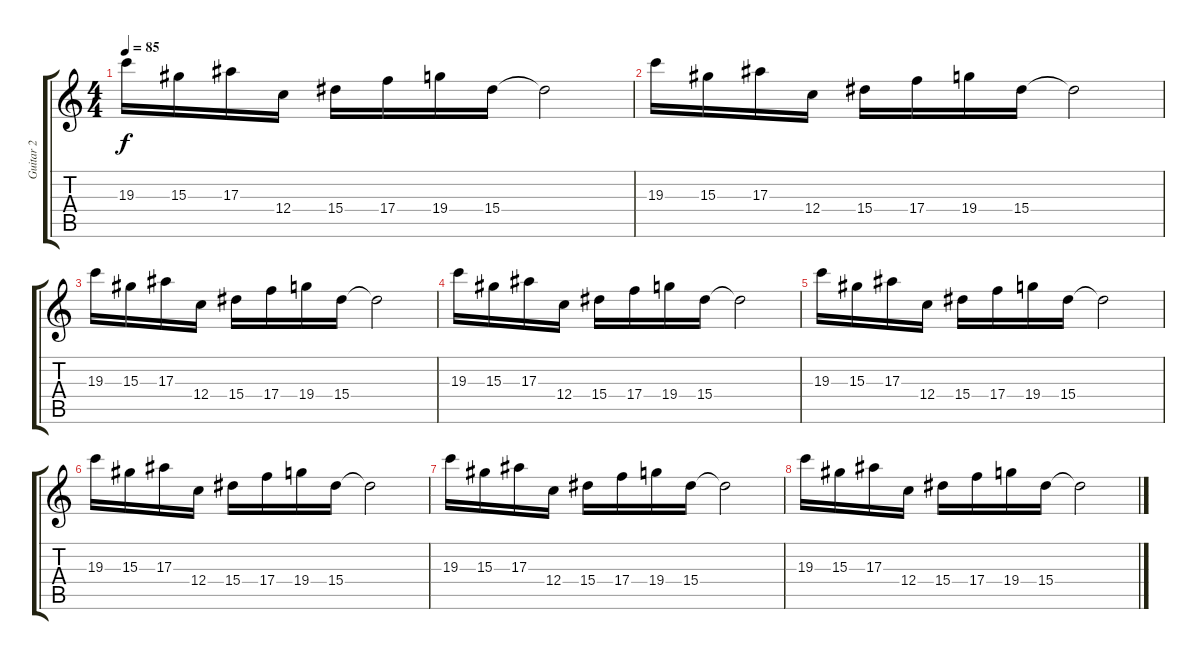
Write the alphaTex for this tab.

\track ("Guitar 2" "Guitar 2") {instrument distortionguitar}
\staff {score tabs}
\tuning (D4 A3 F3 C3 G2 C2) {hide}
\ts (4 4)
\tempo 85
\clef g2
\ks c
19.3.16{dy f balance 1} 15.3.16 17.3.16 12.4.16 15.4.16 17.4.16 19.4.16 15.4.16 15.4{t}.2 |
19.3.16 15.3.16 17.3.16 12.4.16 15.4.16 17.4.16 19.4.16 15.4.16 15.4{t}.2 |
19.3.16 15.3.16 17.3.16 12.4.16 15.4.16 17.4.16 19.4.16 15.4.16 15.4{t}.2 |
19.3.16 15.3.16 17.3.16 12.4.16 15.4.16 17.4.16 19.4.16 15.4.16 15.4{t}.2 |
19.3.16 15.3.16 17.3.16 12.4.16 15.4.16 17.4.16 19.4.16 15.4.16 15.4{t}.2 |
19.3.16 15.3.16 17.3.16 12.4.16 15.4.16 17.4.16 19.4.16 15.4.16 15.4{t}.2 |
19.3.16 15.3.16 17.3.16 12.4.16 15.4.16 17.4.16 19.4.16 15.4.16 15.4{t}.2 |
19.3.16 15.3.16 17.3.16 12.4.16 15.4.16 17.4.16 19.4.16 15.4.16 15.4{t}.2
